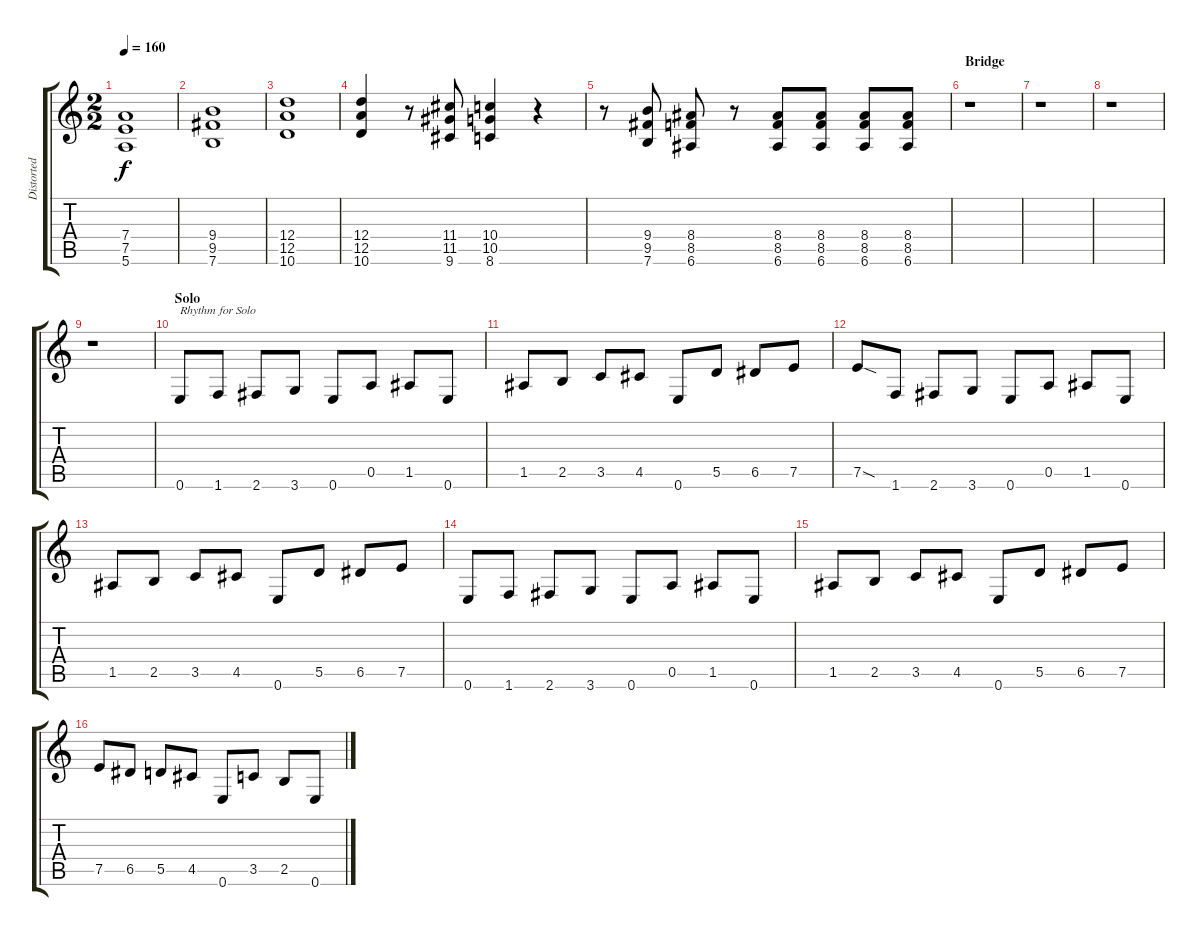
\track ("Distorted Guitar" "Distorted ") {instrument distortionguitar}
\staff {score tabs}
\tuning (E4 B3 G3 D3 A2 E2) {hide}
\ts (2 2)
\tempo 160
\clef g2
\ks c
(7.4 7.5 5.6).1{dy f} |
(9.4 9.5 7.6).1 |
(12.4 12.5 10.6).1 |
(12.4 12.5 10.6).4 r.8 (11.4 11.5 9.6).8 (10.4 10.5 8.6).4 r.4 |
r.8 (9.4 9.5 7.6).8 (8.4 8.5 6.6).8 r.8 (8.4 8.5 6.6).8 (8.4 8.5 6.6).8 (8.4 8.5 6.6).8 (8.4 8.5 6.6).8 |
\section ("" "Bridge")
r.1 |
r.1 |
r.1 |
r.1 |
\section ("" "Solo")
0.6.8{txt "Rhythm for Solo"} 1.6.8 2.6.8 3.6.8 0.6.8 0.5.8 1.5.8 0.6.8 |
1.5.8 2.5.8 3.5.8 4.5.8 0.6.8 5.5.8 6.5.8 7.5.8 |
7.5{sod}.8 1.6.8 2.6.8 3.6.8 0.6.8 0.5.8 1.5.8 0.6.8 |
1.5.8 2.5.8 3.5.8 4.5.8 0.6.8 5.5.8 6.5.8 7.5.8 |
0.6.8 1.6.8 2.6.8 3.6.8 0.6.8 0.5.8 1.5.8 0.6.8 |
1.5.8 2.5.8 3.5.8 4.5.8 0.6.8 5.5.8 6.5.8 7.5.8 |
7.5.8 6.5.8 5.5.8 4.5.8 0.6.8 3.5.8 2.5.8 0.6.8
